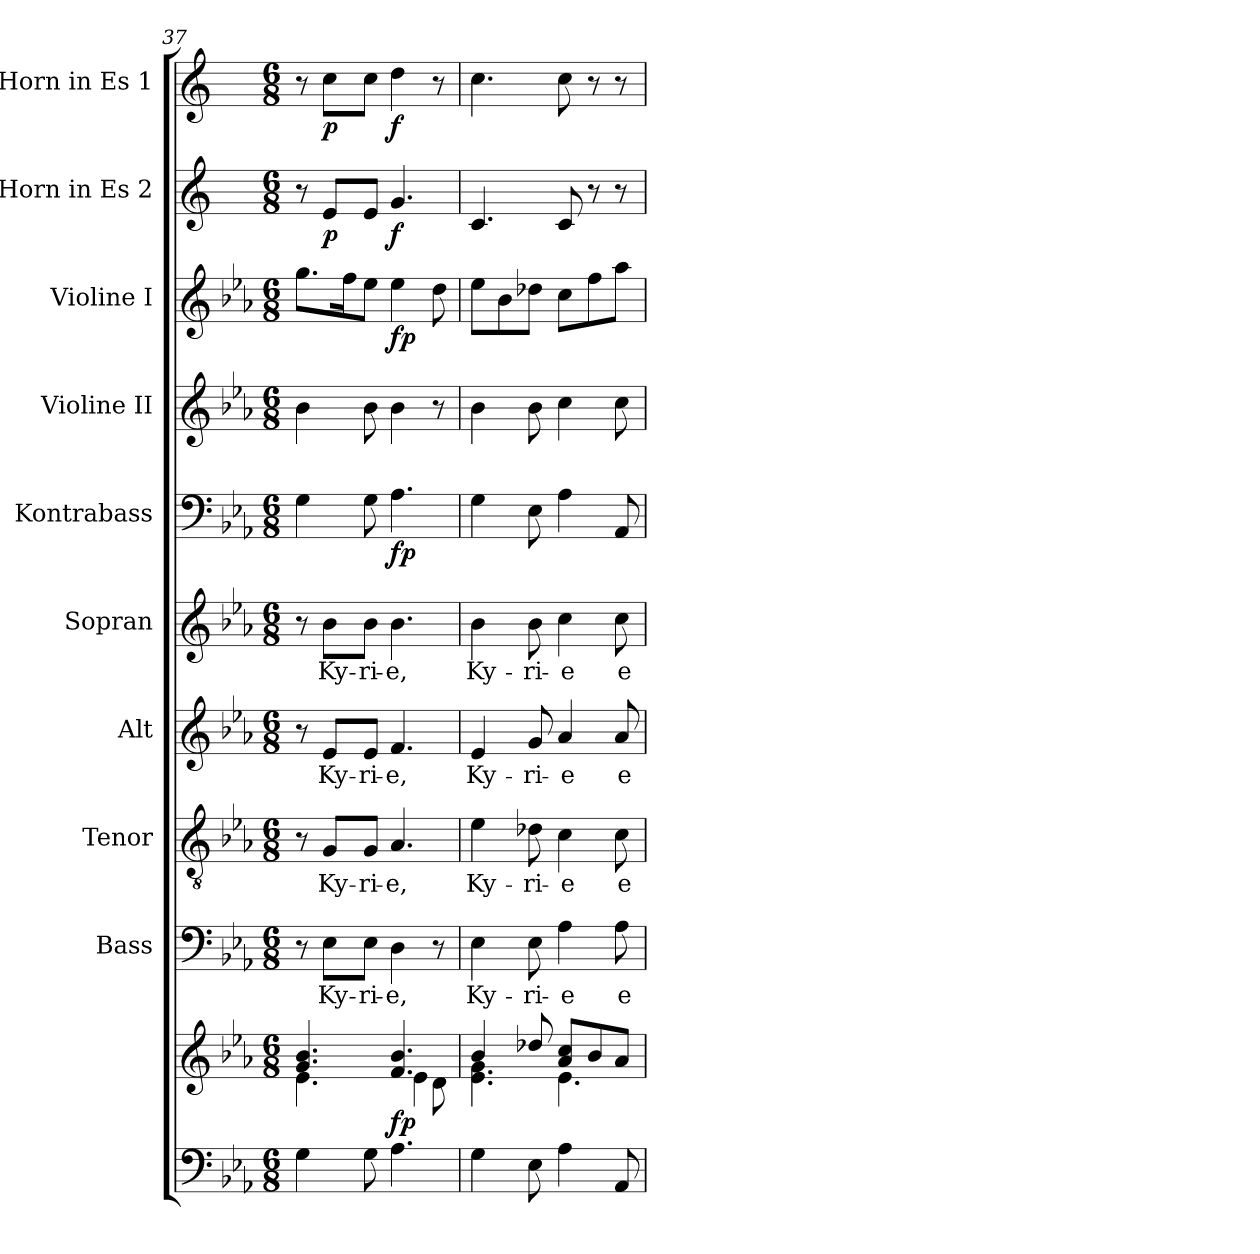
**kern	**kern	**dynam	**kern	**text	**kern	**text	**kern	**text	**kern	**text	**kern	**dynam	**kern	**kern	**dynam	**kern	**dynam	**kern	**dynam
*part10	*part10	*part10	*part9	*part9	*part8	*part8	*part7	*part7	*part6	*part6	*part5	*part5	*part4	*part3	*part3	*part2	*part2	*part1	*part1
*staff11	*staff10	*staff10/11	*staff9	*staff9	*staff8	*staff8	*staff7	*staff7	*staff6	*staff6	*staff5	*staff5	*staff4	*staff3	*staff3	*staff2	*staff2	*staff1	*staff1
*	*	*	*I"Bass	*	*I"Tenor	*	*I"Alt	*	*I"Sopran	*	*I"Kontrabass	*	*I"Violine II	*I"Violine I	*	*I"Horn in Es 2	*	*I"Horn in Es 1	*
*	*	*	*I'B.	*	*I'T.	*	*I'A.	*	*I'S.	*	*I'Kb.	*	*I'Vl. II	*I'Vl. I	*	*I'Hr. Es 2	*	*I'Hr. Es 1	*
*clefF4	*clefG2	*	*clefF4	*	*clefGv2	*	*clefG2	*	*clefG2	*	*clefF4	*	*clefG2	*clefG2	*	*clefG2	*	*clefG2	*
*	*	*	*	*	*	*	*	*	*	*	*ITrd7c12	*	*	*	*	*ITrd5c9	*	*ITrd5c9	*
*k[b-e-a-]	*k[b-e-a-]	*	*k[b-e-a-]	*	*k[b-e-a-]	*	*k[b-e-a-]	*	*k[b-e-a-]	*	*k[b-e-a-]	*	*k[b-e-a-]	*k[b-e-a-]	*	*k[b-e-a-]	*	*k[b-e-a-]	*
*E-:	*E-:	*	*E-:	*	*E-:	*	*E-:	*	*E-:	*	*E-:	*	*E-:	*E-:	*	*E-:	*	*E-:	*
*M6/8	*M6/8	*	*M6/8	*	*M6/8	*	*M6/8	*	*M6/8	*	*M6/8	*	*M6/8	*M6/8	*	*M6/8	*	*M6/8	*
=37	=37	=37	=37	=37	=37	=37	=37	=37	=37	=37	=37	=37	=37	=37	=37	=37	=37	=37	=37
*	*^	*	*	*	*	*	*	*	*	*	*	*	*	*	*	*	*	*	*
4G\	4.g/ 4.b-/	4.e-\	.	8r	.	8r	.	8r	.	8r	.	4GG\	.	4b-\	8.gg\L	.	8r	.	8r	.
!	!	!	!	!	!LO:LY:b	!	!LO:LY:b	!	!LO:LY:b	!	!LO:LY:b	!	!	!	!	!	!	!LO:DY:b	!	!LO:DY:b
.	.	.	.	8E-\L	Ky-	8G/L	Ky-	8e-/L	Ky-	8b-\L	Ky-	.	.	.	.	.	8G/L	p	8e-\L	p
.	.	.	.	.	.	.	.	.	.	.	.	.	.	.	16ff\k	.	.	.	.	.
!	!	!	!	!	!LO:LY:b	!	!LO:LY:b	!	!LO:LY:b	!	!LO:LY:b	!	!	!	!	!	!	!	!	!
8G\	.	.	.	8E-\J	-ri-	8G/J	-ri-	8e-/J	-ri-	8b-\J	-ri-	8GG\	.	8b-\	8ee-\J	.	8G/J	.	8e-\J	.
!	!	!	!LO:DY:a=2	!	!LO:LY:b	!	!LO:LY:b	!	!LO:LY:b	!	!LO:LY:b	!	!LO:DY:b	!	!	!LO:DY:b	!	!LO:DY:b	!	!LO:DY:b
4.A-\	4.f/ 4.b-/	4e-\	fp	4D\	-e,	4.A-/	-e,	4.f/	-e,	4.b-\	-e,	4.AA-\	fp	4b-\	4ee-\	fp	4.B-/	f	4f\	f
.	.	8d\	.	8r	.	.	.	.	.	.	.	.	.	8r	8dd\	.	.	.	8r	.
=38	=38	=38	=38	=38	=38	=38	=38	=38	=38	=38	=38	=38	=38	=38	=38	=38	=38	=38	=38	=38
!	!	!	!	!	!LO:LY:b	!	!LO:LY:b	!	!LO:LY:b	!	!LO:LY:b	!	!	!	!	!	!	!	!	!
4G\	4b-/	4.e-\ 4.g\	.	4E-\	Ky-	4e-\	Ky-	4e-/	Ky-	4b-\	Ky-	4GG\	.	4b-\	8ee-\L	.	4.E-/	.	4.e-\	.
.	.	.	.	.	.	.	.	.	.	.	.	.	.	.	8b-\	.	.	.	.	.
!	!	!	!	!	!LO:LY:b	!	!LO:LY:b	!	!LO:LY:b	!	!LO:LY:b	!	!	!	!	!	!	!	!	!
8E-\	8dd-X/	.	.	8E-\	-ri-	8d-X\	-ri-	8g/	-ri-	8b-\	-ri-	8EE-\	.	8b-\	8dd-X\J	.	.	.	.	.
!	!	!	!	!	!LO:LY:b	!	!LO:LY:b	!	!LO:LY:b	!	!LO:LY:b	!	!	!	!	!	!	!	!	!
4A-\	8a-/ 8cc/L	4.e-\	.	4A-\	-e	4c\	-e	4a-/	-e	4cc\	-e	4AA-\	.	4cc\	8cc\L	.	8E-/	.	8e-\	.
.	8b-/	.	.	.	.	.	.	.	.	.	.	.	.	.	8ff\	.	8r	.	8r	.
!	!	!	!	!	!LO:LY:b	!	!LO:LY:b	!	!LO:LY:b	!	!LO:LY:b	!	!	!	!	!	!	!	!	!
8AA-/	8a-/J	.	.	8A-\	e-	8c\	e-	8a-/	e-	8cc\	e-	8AAA-/	.	8cc\	8aa-\J	.	8r	.	8r	.
*	*v	*v	*	*	*	*	*	*	*	*	*	*	*	*	*	*	*	*	*	*
=	=	=	=	=	=	=	=	=	=	=	=	=	=	=	=	=	=	=	=
*-	*-	*-	*-	*-	*-	*-	*-	*-	*-	*-	*-	*-	*-	*-	*-	*-	*-	*-	*-
